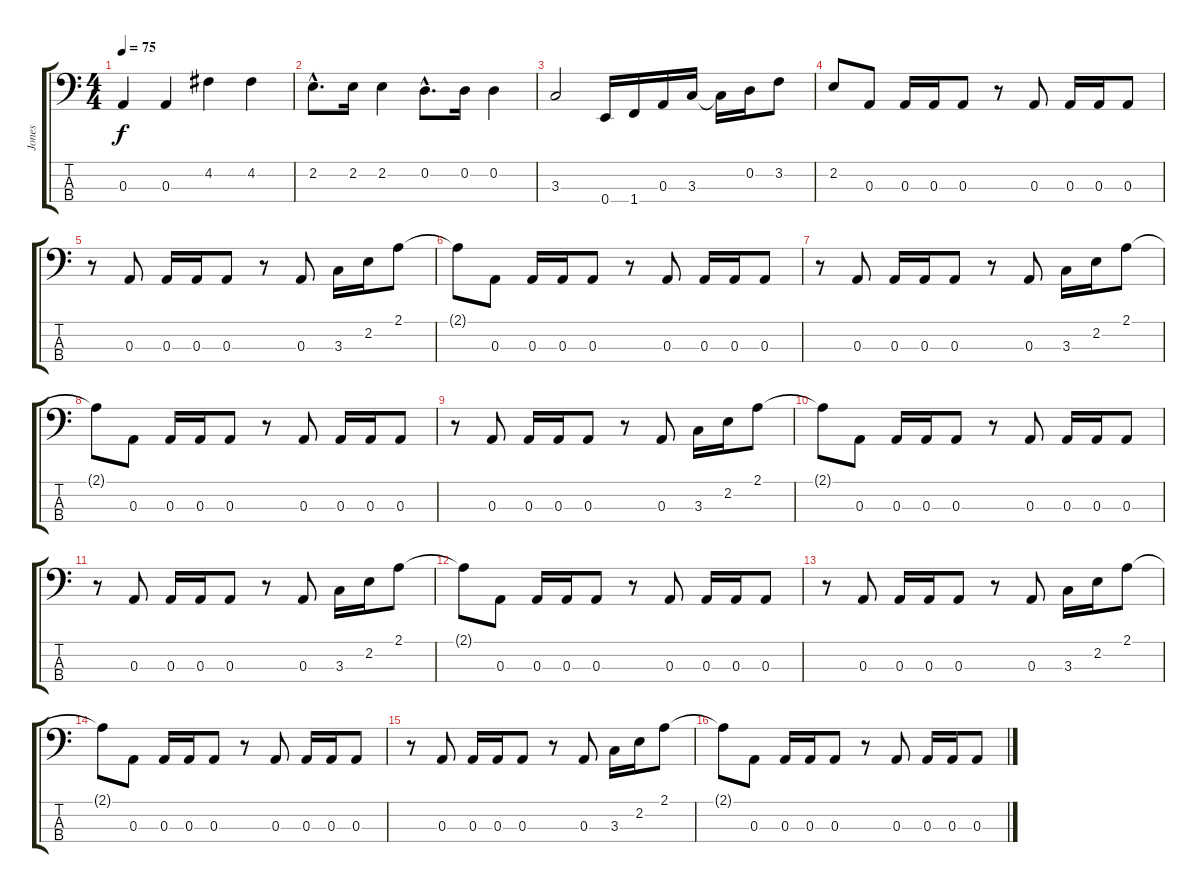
\track ("Jones" "Jones") {instrument electricbassfinger}
\staff {score tabs}
\tuning (G2 D2 A1 E1) {hide}
\ts (4 4)
\tempo 75
\clef f4
\ks c
0.3.4{dy f} 0.3.4 4.2.4 4.2.4 |
2.2{hac}.8{d} 2.2.16 2.2.4 0.2{hac}.8{d} 0.2.16 0.2.4 |
3.3.2 0.4.16 1.4.16 0.3.16 3.3.16 3.3{t}.16 0.2.16 3.2.8 |
2.2.8 0.3.8 0.3.16 0.3.16 0.3.8 r.8 0.3.8 0.3.16 0.3.16 0.3.8 |
r.8 0.3.8 0.3.16 0.3.16 0.3.8 r.8 0.3.8 3.3.16 2.2.16 2.1.8 |
2.1{t}.8 0.3.8 0.3.16 0.3.16 0.3.8 r.8 0.3.8 0.3.16 0.3.16 0.3.8 |
r.8 0.3.8 0.3.16 0.3.16 0.3.8 r.8 0.3.8 3.3.16 2.2.16 2.1.8 |
2.1{t}.8 0.3.8 0.3.16 0.3.16 0.3.8 r.8 0.3.8 0.3.16 0.3.16 0.3.8 |
r.8 0.3.8 0.3.16 0.3.16 0.3.8 r.8 0.3.8 3.3.16 2.2.16 2.1.8 |
2.1{t}.8 0.3.8 0.3.16 0.3.16 0.3.8 r.8 0.3.8 0.3.16 0.3.16 0.3.8 |
r.8 0.3.8 0.3.16 0.3.16 0.3.8 r.8 0.3.8 3.3.16 2.2.16 2.1.8 |
2.1{t}.8 0.3.8 0.3.16 0.3.16 0.3.8 r.8 0.3.8 0.3.16 0.3.16 0.3.8 |
r.8 0.3.8 0.3.16 0.3.16 0.3.8 r.8 0.3.8 3.3.16 2.2.16 2.1.8 |
2.1{t}.8 0.3.8 0.3.16 0.3.16 0.3.8 r.8 0.3.8 0.3.16 0.3.16 0.3.8 |
r.8 0.3.8 0.3.16 0.3.16 0.3.8 r.8 0.3.8 3.3.16 2.2.16 2.1.8 |
2.1{t}.8 0.3.8 0.3.16 0.3.16 0.3.8 r.8 0.3.8 0.3.16 0.3.16 0.3.8
